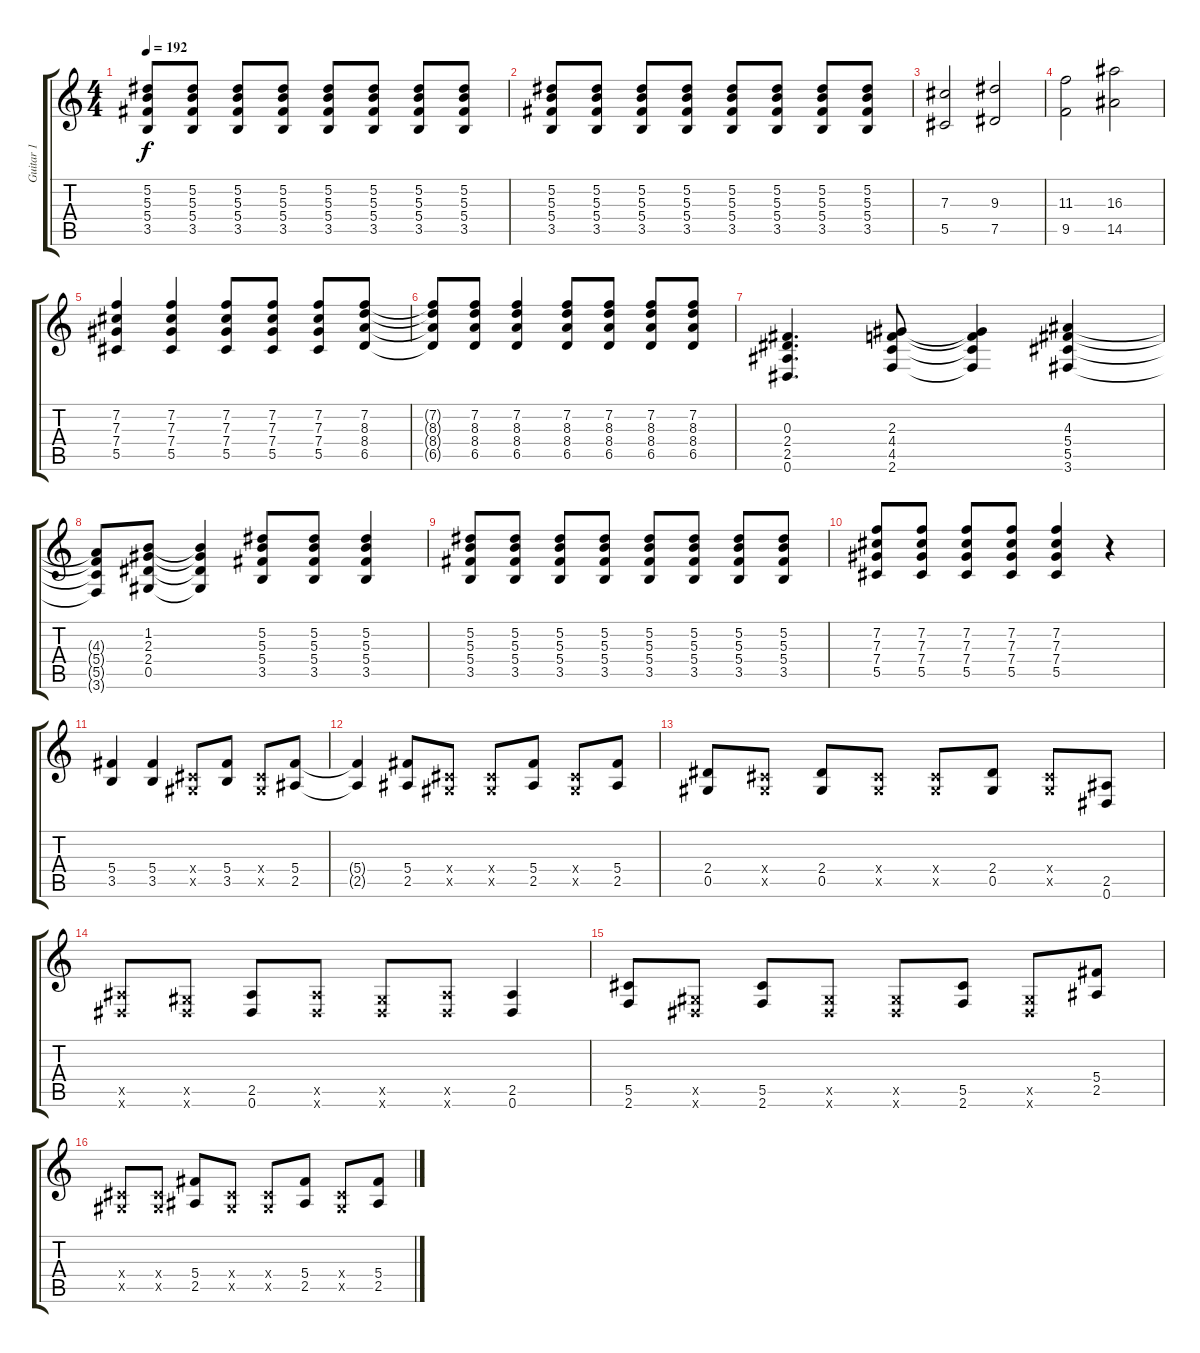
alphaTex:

\track ("Guitar 1" "Guitar 1") {instrument overdrivenguitar}
\staff {score tabs}
\tuning (Eb4 Bb3 Gb3 Db3 Ab2 Eb2) {hide}
\ts (4 4)
\tempo 192
\clef g2
\ks c
(5.2 5.3 5.4 3.5).8{dy f} (5.2 5.3 5.4 3.5).8 (5.2 5.3 5.4 3.5).8 (5.2 5.3 5.4 3.5).8 (5.2 5.3 5.4 3.5).8 (5.2 5.3 5.4 3.5).8 (5.2 5.3 5.4 3.5).8 (5.2 5.3 5.4 3.5).8 |
(5.2 5.3 5.4 3.5).8 (5.2 5.3 5.4 3.5).8 (5.2 5.3 5.4 3.5).8 (5.2 5.3 5.4 3.5).8 (5.2 5.3 5.4 3.5).8 (5.2 5.3 5.4 3.5).8 (5.2 5.3 5.4 3.5).8 (5.2 5.3 5.4 3.5).8 |
(7.3 5.5).2 (9.3 7.5).2 |
(11.3 9.5).2 (16.3 14.5).2 |
(7.2 7.3 7.4 5.5).4 (7.2 7.3 7.4 5.5).4 (7.2 7.3 7.4 5.5).8 (7.2 7.3 7.4 5.5).8 (7.2 7.3 7.4 5.5).8 (7.2 8.3 8.4 6.5).8 |
(7.2{t} 8.3{t} 8.4{t} 6.5{t}).8 (7.2 8.3 8.4 6.5).8 (7.2 8.3 8.4 6.5).4 (7.2 8.3 8.4 6.5).8 (7.2 8.3 8.4 6.5).8 (7.2 8.3 8.4 6.5).8 (7.2 8.3 8.4 6.5).8 |
(0.3 2.4 2.5 0.6).4{d} (2.3 4.4 4.5 2.6).8 (2.3{t} 4.4{t} 4.5{t} 2.6{t}).4 (4.3 5.4 5.5 3.6).4 |
(4.3{t} 5.4{t} 5.5{t} 3.6{t}).8 (1.2 2.3 2.4 0.5).8 (1.2{t} 2.3{t} 2.4{t} 0.5{t}).4 (5.2 5.3 5.4 3.5).8 (5.2 5.3 5.4 3.5).8 (5.2 5.3 5.4 3.5).4 |
(5.2 5.3 5.4 3.5).8 (5.2 5.3 5.4 3.5).8 (5.2 5.3 5.4 3.5).8 (5.2 5.3 5.4 3.5).8 (5.2 5.3 5.4 3.5).8 (5.2 5.3 5.4 3.5).8 (5.2 5.3 5.4 3.5).8 (5.2 5.3 5.4 3.5).8 |
(7.2 7.3 7.4 5.5).8 (7.2 7.3 7.4 5.5).8 (7.2 7.3 7.4 5.5).8 (7.2 7.3 7.4 5.5).8 (7.2 7.3 7.4 5.5).4 r.4 |
(5.4 3.5).4 (5.4 3.5).4 (0.4{x} 0.5{x}).8 (5.4 3.5).8 (0.4{x} 0.5{x}).8 (5.4 2.5).8 |
(5.4{t} 2.5{t}).4 (5.4 2.5).8 (0.4{x} 0.5{x}).8 (0.4{x} 0.5{x}).8 (5.4 2.5).8 (0.4{x} 0.5{x}).8 (5.4 2.5).8 |
(2.4 0.5).8 (0.4{x} 0.5{x}).8 (2.4 0.5).8 (0.4{x} 0.5{x}).8 (0.4{x} 0.5{x}).8 (2.4 0.5).8 (0.4{x} 0.5{x}).8 (2.5 0.6).8 |
(2.5{x} 0.6{x}).8 (0.5{x} 0.6{x}).8 (2.5 0.6).8 (2.5{x} 0.6{x}).8 (0.5{x} 0.6{x}).8 (2.5{x} 0.6{x}).8 (2.5 0.6).4 |
(5.5 2.6).8 (0.5{x} 0.6{x}).8 (5.5 2.6).8 (0.5{x} 0.6{x}).8 (0.5{x} 0.6{x}).8 (5.5 2.6).8 (0.5{x} 0.6{x}).8 (5.4 2.5).8 |
(0.4{x} 0.5{x}).8 (0.4{x} 0.5{x}).8 (5.4 2.5).8 (0.4{x} 0.5{x}).8 (0.4{x} 0.5{x}).8 (5.4 2.5).8 (0.4{x} 0.5{x}).8 (5.4 2.5).8
